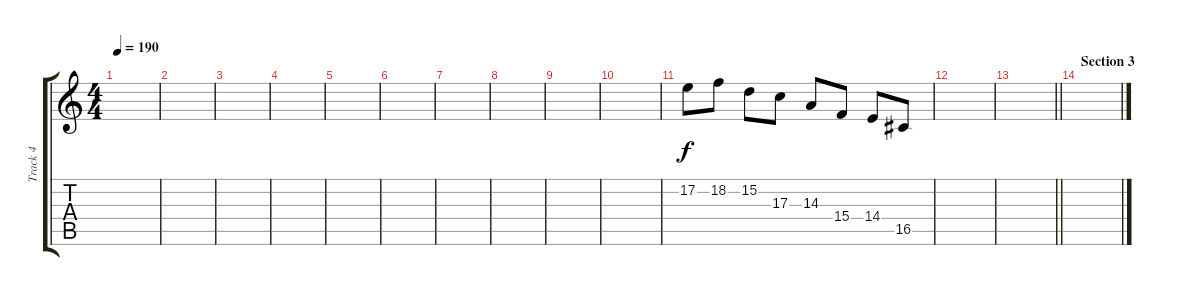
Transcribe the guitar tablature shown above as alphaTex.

\track ("Track 4" "Track 4") {instrument panflute}
\staff {score tabs}
\tuning (E4 B3 G3 D3 A2 E2) {hide}
\ts (4 4)
\tempo 190
\clef g2
\ks c
|
|
|
|
|
|
|
|
|
|
17.2.8 18.2.8 15.2.8 17.3.8 14.3.8 15.4.8 14.4.8 16.5.8 |
|
\barLineRight lightlight
|
\section ("" "Section 3")
